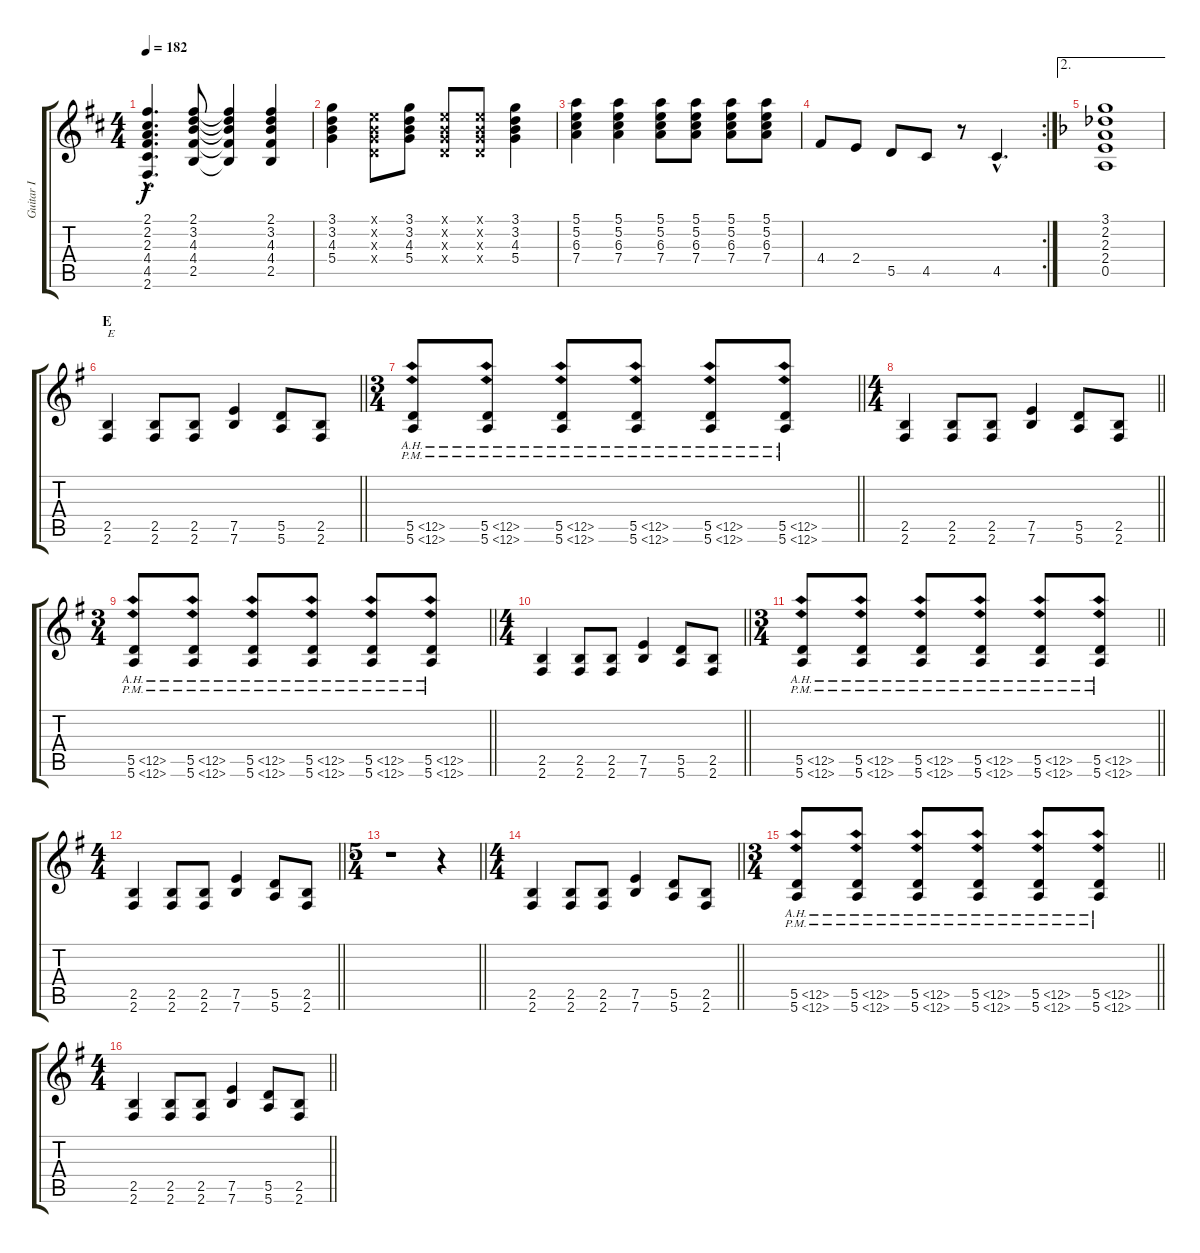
\track ("Guitar I" "Guitar I") {instrument overdrivenguitar}
\staff {score tabs}
\tuning (E4 B3 G3 D3 A2 E2) {hide}
\ts (4 4)
\tempo 182
\clef g2
\ks d
(2.1{hac} 2.2{hac} 2.3{hac} 4.4{hac} 4.5{hac} 2.6{hac}).4{d dy f} (2.1 3.2 4.3 4.4 2.5).8 (2.1{t} 3.2{t} 4.3{t} 4.4{t} 2.5{t}).4 (2.1 3.2 4.3 4.4 2.5).4 |
(3.1 3.2 4.3 5.4).4 (0.1{x} 0.2{x} 0.3{x} 0.4{x}).8 (3.1 3.2 4.3 5.4).8 (0.1{x} 0.2{x} 0.3{x} 0.4{x}).8 (0.1{x} 0.2{x} 0.3{x} 0.4{x}).8 (3.1 3.2 4.3 5.4).4 |
(5.1 5.2 6.3 7.4).4 (5.1 5.2 6.3 7.4).4 (5.1 5.2 6.3 7.4).8 (5.1 5.2 6.3 7.4).8 (5.1 5.2 6.3 7.4).8 (5.1 5.2 6.3 7.4).8 |
\rc 2
4.4.8 2.4.8 5.5.8 4.5.8 r.8 4.5{hac}.4{d} |
\ae 2
\ks f
(3.1 2.2 2.3 2.4 0.5).1 |
\section ("" "E")
\barLineRight lightlight
\ks g
(2.5 2.6).4{txt "E"} (2.5 2.6).8 (2.5 2.6).8 (7.5 7.6).4 (5.5 5.6).8 (2.5 2.6).8 |
\ts (3 4)
\barLineRight lightlight
(5.5{ah 7 pm} 5.6{ah 7 pm}).8 (5.5{ah 7 pm} 5.6{ah 7 pm}).8 (5.5{ah 7 pm} 5.6{ah 7 pm}).8 (5.5{ah 7 pm} 5.6{ah 7 pm}).8 (5.5{ah 7 pm} 5.6{ah 7 pm}).8 (5.5{ah 7 pm} 5.6{ah 7 pm}).8 |
\ts (4 4)
\barLineRight lightlight
(2.5 2.6).4 (2.5 2.6).8 (2.5 2.6).8 (7.5 7.6).4 (5.5 5.6).8 (2.5 2.6).8 |
\ts (3 4)
\barLineRight lightlight
(5.5{ah 7 pm} 5.6{ah 7 pm}).8 (5.5{ah 7 pm} 5.6{ah 7 pm}).8 (5.5{ah 7 pm} 5.6{ah 7 pm}).8 (5.5{ah 7 pm} 5.6{ah 7 pm}).8 (5.5{ah 7 pm} 5.6{ah 7 pm}).8 (5.5{ah 7 pm} 5.6{ah 7 pm}).8 |
\ts (4 4)
\barLineRight lightlight
(2.5 2.6).4 (2.5 2.6).8 (2.5 2.6).8 (7.5 7.6).4 (5.5 5.6).8 (2.5 2.6).8 |
\ts (3 4)
\barLineRight lightlight
(5.5{ah 7 pm} 5.6{ah 7 pm}).8 (5.5{ah 7 pm} 5.6{ah 7 pm}).8 (5.5{ah 7 pm} 5.6{ah 7 pm}).8 (5.5{ah 7 pm} 5.6{ah 7 pm}).8 (5.5{ah 7 pm} 5.6{ah 7 pm}).8 (5.5{ah 7 pm} 5.6{ah 7 pm}).8 |
\ts (4 4)
\barLineRight lightlight
(2.5 2.6).4 (2.5 2.6).8 (2.5 2.6).8 (7.5 7.6).4 (5.5 5.6).8 (2.5 2.6).8 |
\ts (5 4)
\barLineRight lightlight
r.1 r.4 |
\ts (4 4)
\barLineRight lightlight
(2.5 2.6).4 (2.5 2.6).8 (2.5 2.6).8 (7.5 7.6).4 (5.5 5.6).8 (2.5 2.6).8 |
\ts (3 4)
\barLineRight lightlight
(5.5{ah 7 pm} 5.6{ah 7 pm}).8 (5.5{ah 7 pm} 5.6{ah 7 pm}).8 (5.5{ah 7 pm} 5.6{ah 7 pm}).8 (5.5{ah 7 pm} 5.6{ah 7 pm}).8 (5.5{ah 7 pm} 5.6{ah 7 pm}).8 (5.5{ah 7 pm} 5.6{ah 7 pm}).8 |
\ts (4 4)
\barLineRight lightlight
(2.5 2.6).4 (2.5 2.6).8 (2.5 2.6).8 (7.5 7.6).4 (5.5 5.6).8 (2.5 2.6).8
